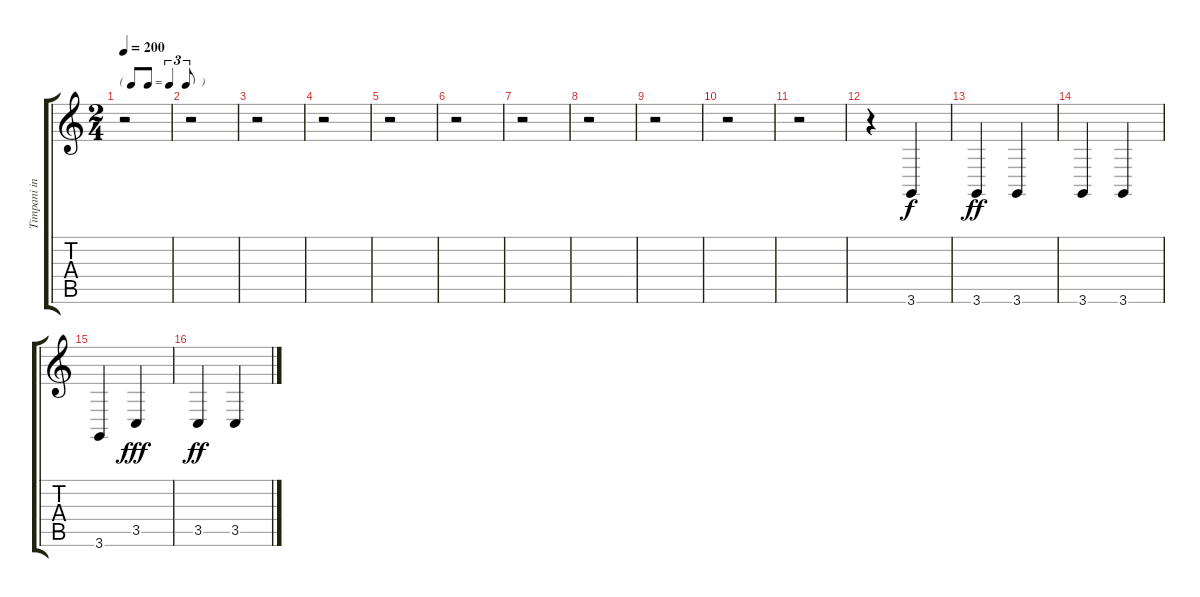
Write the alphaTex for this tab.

\track ("Timpani in C/G" "Timpani in") {instrument timpani}
\staff {score tabs}
\tuning (E4 B3 G3 D3 A2 E2) {hide}
\ts (2 4)
\tf triplet8th
\tempo 200
\clef g2
\ks c
r.2{dy f} |
r.2 |
r.2 |
r.2 |
r.2 |
r.2 |
r.2 |
r.2 |
r.2 |
r.2 |
r.2 |
r.4 3.6.4 |
3.6.4{dy ff} 3.6.4 |
3.6.4 3.6.4 |
3.6.4 3.5.4{dy fff} |
3.5.4{dy ff} 3.5.4
